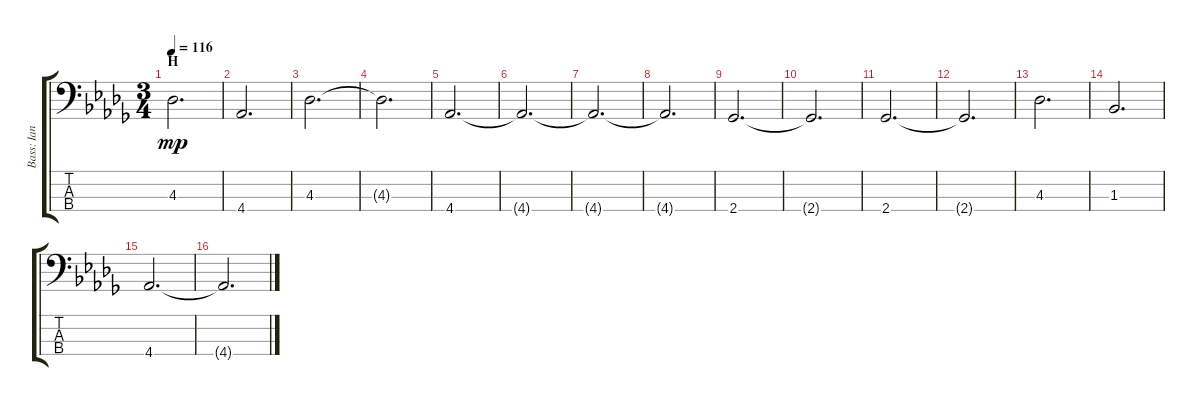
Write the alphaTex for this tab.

\track ("Bass: Ian" "Bass: Ian") {instrument acousticbass}
\staff {score tabs}
\tuning (G2 D2 A1 E1) {hide}
\ts (3 4)
\section ("" "H")
\tempo 116
\clef f4
\ks db
4.3.2{d dy mp} |
4.4.2{d} |
4.3.2{d} |
4.3{t}.2{d} |
4.4.2{d} |
4.4{t}.2{d} |
4.4{t}.2{d} |
4.4{t}.2{d} |
2.4.2{d} |
2.4{t}.2{d} |
2.4.2{d} |
2.4{t}.2{d} |
4.3.2{d} |
1.3.2{d} |
4.4.2{d} |
4.4{t}.2{d}
